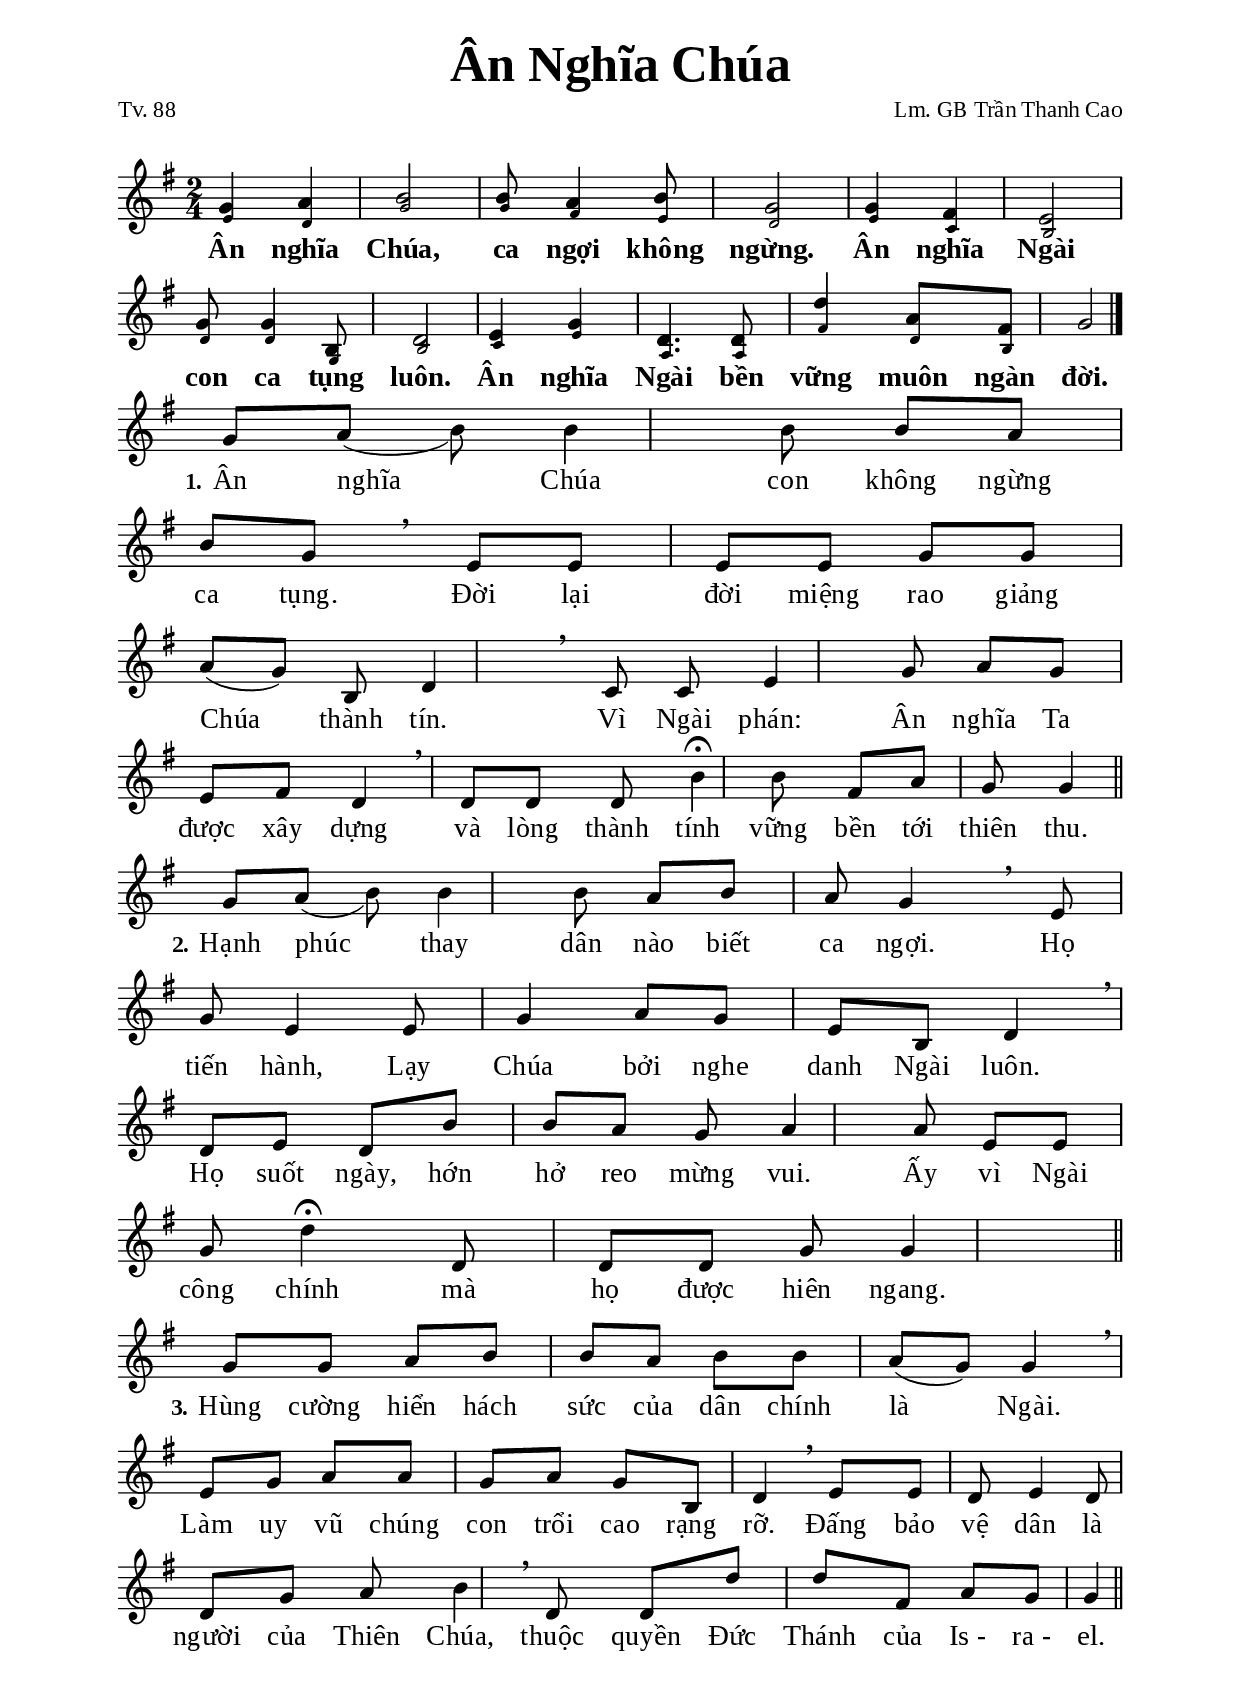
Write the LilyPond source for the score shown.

% Cài đặt chung
\version "2.22.1"
\include "english.ly"

\header {
  title = \markup { \fontsize #3 "Ân Nghĩa Chúa" }
  poet = "Tv. 88"
  composer = "Lm. GB Trần Thanh Cao"
  arranger = " "
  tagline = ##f
}

% Nhạc điệp khúc
nhacDiepKhucSop = \relative c'' {
  g4 a |
  b2 |
  b8 a4 b8 |
  g2 |
  g4 fs |
  e2 |
  g8 g4 b,8 |
  d2 |
  e4 g |
  d4. d8 |
  d'4 a8 fs |
  g2 \bar "|."
}

nhacDiepKhucBas = \relative c' {
  e4 d |
  g2 |
  g8 fs4 e8 |
  d2 |
  e4 c |
  b2 |
  d8 d4 g,8 |
  b2 |
  c4 e |
  a,4. a8 |
  fs'4 d8 b |
  g'2
}

% Nhạc phiên khúc
nhacPhienKhucMot = \relative c'' {
  g8 a _(b) b4 b8 b a b g \breathe
  e e e e g g a (g) b, d4 \breathe
  c8 c e4 g8 a g e fs d4 \breathe
  d8 d d b'4 \fermata b8 fs a g g4 \bar "||"
}

nhacPhienKhucHai = \relative c'' {
  g8 a _(b) b4 b8 a b a g4 \breathe
  e8 g e4 e8 g4 a8 g e b d4 \breathe
  d8 e d b' b a g a4 a8 e e g d'4 \fermata
  d,8 d d g g4 \bar "||"
}

nhacPhienKhucBa = \relative c'' {
  g8 g a b b a b b a (g) g4 \breathe
  e8 g a a g a g b, d4 \breathe
  e8 e d e4 d8 d g a b4 \breathe
  d,8 d d' d fs, a g g4 \bar "||"
}

% Lời điệp khúc
loiDiepKhuc = \lyricmode {
  Ân nghĩa Chúa, ca ngợi không ngừng.
  Ân nghĩa Ngài con ca tụng luôn.
  Ân nghĩa Ngài bền vững muôn ngàn đời.
}

% Lời phiên khúc
loiPhienKhucMot = \lyricmode {
  \set stanza = #"1."
  Ân nghĩa Chúa con không ngừng ca tụng.
  Đời lại đời miệng rao giảng Chúa thành tín.
  Vì Ngài phán: Ân nghĩa Ta được xây dựng
  và lòng thành tính vững bền tới thiên thu.
}

loiPhienKhucHai = \lyricmode {
  \set stanza = #"2."
  Hạnh phúc thay dân nào biết ca ngợi.
  Họ tiến hành, Lạy Chúa bởi nghe danh Ngài luôn.
  Họ suốt ngày, hớn hở reo mừng vui.
  Ấy vì Ngài công chính mà họ được hiên ngang.
}

loiPhienKhucBa = \lyricmode {
  \set stanza = #"3."
  Hùng cường hiển hách sức của dân chính là Ngài.
  Làm uy vũ chúng con trổi cao rạng rỡ.
  Đấng bảo vệ dân là người của Thiên Chúa,
  thuộc quyền Đức Thánh của "Is -" "ra -" el.
}


% Dàn trang
\paper {
  #(set-paper-size "a4")
  top-margin = 10\mm
  bottom-margin = 10\mm
  left-margin = 20\mm
  right-margin = 20\mm
  indent = #0
  #(define fonts
    (make-pango-font-tree
      "Liberation Serif"
      "Liberation Serif"
      "Liberation Serif"
      (/ 20 20)))
  page-count = #1
  system-system-spacing = #'((basic-distance . 12.5))
  score-system-spacing = #'((basic-distance . 12.5))
}

% Thiết lập tông và nhịp
TongNhip = { \key g \major \time 2/4 }

% Đổi kích thước nốt cho bè phụ
notBePhu =
#(define-music-function (font-size music) (number? ly:music?)
   (for-some-music
     (lambda (m)
       (if (music-is-of-type? m 'rhythmic-event)
           (begin
             (set! (ly:music-property m 'tweaks)
                   (cons `(font-size . ,font-size)
                         (ly:music-property m 'tweaks)))
             #t)
           #f))
     music)
   music)


\score {
  \new ChoirStaff <<
    \new Staff = diepKhuc \with {
        \consists "Merge_rests_engraver"
        %\magnifyStaff #(magstep +1)
        printPartCombineTexts = ##f
      }
      <<
      \new Voice \TongNhip \partCombine 
        \nhacDiepKhucSop
        \notBePhu -3 { \nhacDiepKhucBas }
      \new NullVoice = nhacThamChieu \nhacDiepKhucSop
      \new Lyrics \lyricsto nhacThamChieu \loiDiepKhuc
      >>
  >>
  \layout {
    \override Lyrics.LyricText.font-series = #'bold
    \override Lyrics.LyricText.font-size = #+2
    \override Lyrics.LyricSpace.minimum-distance = #2.5
    \override Score.BarNumber.break-visibility = ##(#f #f #f)
    \override Score.SpacingSpanner.uniform-stretching = ##t
  }
}

\score {
  \new ChoirStaff <<
    \new Staff = phienKhuc \with {
        %\magnifyStaff #(magstep +1)
      }
      <<
      \new Voice = beSop {
        \key g \major \time 2/4 \nhacPhienKhucMot
      }
    >>
    \new Lyrics \lyricsto beSop \loiPhienKhucMot
  >>
  \layout {
    \override Staff.TimeSignature.transparent = ##t
    \override Lyrics.LyricText.font-size = #+2
    \override Lyrics.LyricSpace.minimum-distance = #2.5
    \override Score.BarNumber.break-visibility = ##(#f #f #f)
    \override Score.SpacingSpanner.uniform-stretching = ##t
    \set Score.barAlways = ##t
    \set Score.defaultBarType = ""
  }
}

\score {
  \new ChoirStaff <<
    \new Staff = phienKhuc \with {
        %\magnifyStaff #(magstep +1)
      }
      <<
      \new Voice = beSop {
        \key g \major \time 2/4 \nhacPhienKhucHai
      }
    >>
    \new Lyrics \lyricsto beSop \loiPhienKhucHai
  >>
  \layout {
    \override Staff.TimeSignature.transparent = ##t
    \override Lyrics.LyricText.font-size = #+2
    \override Lyrics.LyricSpace.minimum-distance = #3
    \override Score.BarNumber.break-visibility = ##(#f #f #f)
    \override Score.SpacingSpanner.uniform-stretching = ##t
    \set Score.barAlways = ##t
    \set Score.defaultBarType = ""
  }
}

\score {
  \new ChoirStaff <<
    \new Staff = phienKhuc \with {
        %\magnifyStaff #(magstep +1)
      }
      <<
      \new Voice = beSop {
        \key g \major \time 2/4 \nhacPhienKhucBa
      }
    >>
    \new Lyrics \lyricsto beSop \loiPhienKhucBa
  >>
  \layout {
    \override Staff.TimeSignature.transparent = ##t
    \override Lyrics.LyricText.font-size = #+2
    \override Lyrics.LyricSpace.minimum-distance = #2.5
    \override Score.BarNumber.break-visibility = ##(#f #f #f)
    \override Score.SpacingSpanner.uniform-stretching = ##t
    \set Score.barAlways = ##t
    \set Score.defaultBarType = ""
  }
}
